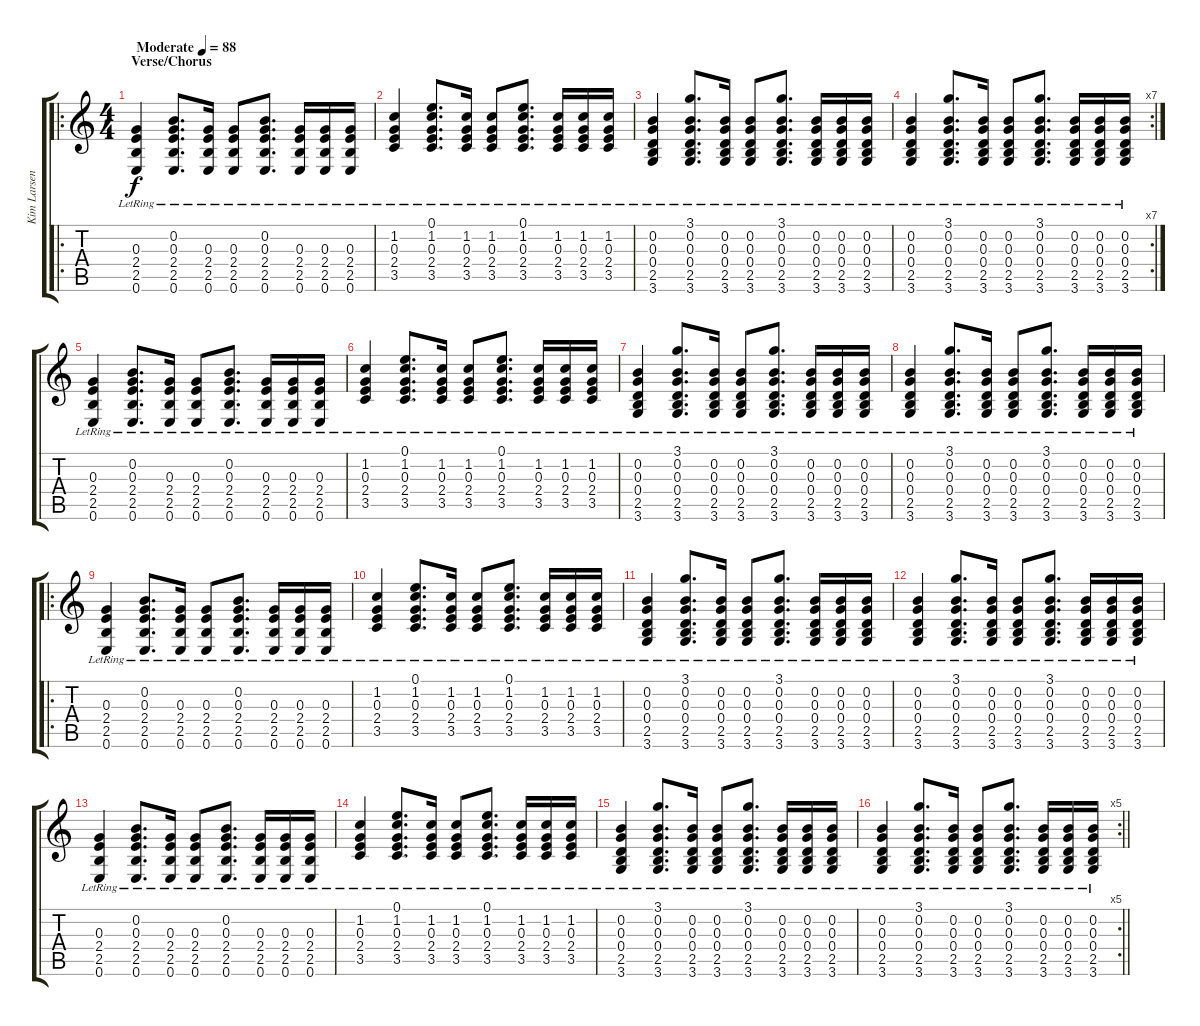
\track ("Kim Larsen" "Kim Larsen") {instrument acousticguitarsteel}
\staff {score tabs}
\tuning (E4 B3 G3 D3 A2 E2) {hide}
\ro
\ts (4 4)
\section ("" "Verse/Chorus")
\tempo (88 "Moderate")
\clef g2
\ks c
(0.3{lr} 2.4{lr} 2.5{lr} 0.6{lr}).4{dy f instrument acousticguitarsteel} (0.2{lr} 0.3{lr} 2.4{lr} 2.5{lr} 0.6{lr}).8{d} (0.3{lr} 2.4{lr} 2.5{lr} 0.6{lr}).16 (0.3{lr} 2.4{lr} 2.5{lr} 0.6{lr}).8 (0.2{lr} 0.3{lr} 2.4{lr} 2.5{lr} 0.6{lr}).8{d} (0.3{lr} 2.4{lr} 2.5{lr} 0.6{lr}).16 (0.3{lr} 2.4{lr} 2.5{lr} 0.6{lr}).16 (0.3{lr} 2.4{lr} 2.5{lr} 0.6{lr}).16 |
(1.2{lr} 0.3{lr} 2.4{lr} 3.5{lr}).4 (0.1{lr} 1.2{lr} 0.3{lr} 2.4{lr} 3.5{lr}).8{d} (1.2{lr} 0.3{lr} 2.4{lr} 3.5{lr}).16 (1.2{lr} 0.3{lr} 2.4{lr} 3.5{lr}).8 (0.1{lr} 1.2{lr} 0.3{lr} 2.4{lr} 3.5{lr}).8{d} (1.2{lr} 0.3{lr} 2.4{lr} 3.5{lr}).16 (1.2{lr} 0.3{lr} 2.4{lr} 3.5{lr}).16 (1.2{lr} 0.3{lr} 2.4{lr} 3.5{lr}).16 |
(0.2{lr} 0.3{lr} 0.4{lr} 2.5{lr} 3.6{lr}).4 (3.1{lr} 0.2{lr} 0.3{lr} 0.4{lr} 2.5{lr} 3.6{lr}).8{d} (0.2{lr} 0.3{lr} 0.4{lr} 2.5{lr} 3.6{lr}).16 (0.2{lr} 0.3{lr} 0.4{lr} 2.5{lr} 3.6{lr}).8 (3.1{lr} 0.2{lr} 0.3{lr} 0.4{lr} 2.5{lr} 3.6{lr}).8{d} (0.2{lr} 0.3{lr} 0.4{lr} 2.5{lr} 3.6{lr}).16 (0.2{lr} 0.3{lr} 0.4{lr} 2.5{lr} 3.6{lr}).16 (0.2{lr} 0.3{lr} 0.4{lr} 2.5{lr} 3.6{lr}).16 |
\rc 7
(0.2{lr} 0.3{lr} 0.4{lr} 2.5{lr} 3.6{lr}).4 (3.1{lr} 0.2{lr} 0.3{lr} 0.4{lr} 2.5{lr} 3.6{lr}).8{d} (0.2{lr} 0.3{lr} 0.4{lr} 2.5{lr} 3.6{lr}).16 (0.2{lr} 0.3{lr} 0.4{lr} 2.5{lr} 3.6{lr}).8 (3.1{lr} 0.2{lr} 0.3{lr} 0.4{lr} 2.5{lr} 3.6{lr}).8{d} (0.2{lr} 0.3{lr} 0.4{lr} 2.5{lr} 3.6{lr}).16 (0.2{lr} 0.3{lr} 0.4{lr} 2.5{lr} 3.6{lr}).16 (0.2{lr} 0.3{lr} 0.4{lr} 2.5{lr} 3.6{lr}).16 |
(0.3{lr} 2.4{lr} 2.5{lr} 0.6{lr}).4 (0.2{lr} 0.3{lr} 2.4{lr} 2.5{lr} 0.6{lr}).8{d} (0.3{lr} 2.4{lr} 2.5{lr} 0.6{lr}).16 (0.3{lr} 2.4{lr} 2.5{lr} 0.6{lr}).8 (0.2{lr} 0.3{lr} 2.4{lr} 2.5{lr} 0.6{lr}).8{d} (0.3{lr} 2.4{lr} 2.5{lr} 0.6{lr}).16 (0.3{lr} 2.4{lr} 2.5{lr} 0.6{lr}).16 (0.3{lr} 2.4{lr} 2.5{lr} 0.6{lr}).16 |
(1.2{lr} 0.3{lr} 2.4{lr} 3.5{lr}).4 (0.1{lr} 1.2{lr} 0.3{lr} 2.4{lr} 3.5{lr}).8{d} (1.2{lr} 0.3{lr} 2.4{lr} 3.5{lr}).16 (1.2{lr} 0.3{lr} 2.4{lr} 3.5{lr}).8 (0.1{lr} 1.2{lr} 0.3{lr} 2.4{lr} 3.5{lr}).8{d} (1.2{lr} 0.3{lr} 2.4{lr} 3.5{lr}).16 (1.2{lr} 0.3{lr} 2.4{lr} 3.5{lr}).16 (1.2{lr} 0.3{lr} 2.4{lr} 3.5{lr}).16 |
(0.2{lr} 0.3{lr} 0.4{lr} 2.5{lr} 3.6{lr}).4 (3.1{lr} 0.2{lr} 0.3{lr} 0.4{lr} 2.5{lr} 3.6{lr}).8{d} (0.2{lr} 0.3{lr} 0.4{lr} 2.5{lr} 3.6{lr}).16 (0.2{lr} 0.3{lr} 0.4{lr} 2.5{lr} 3.6{lr}).8 (3.1{lr} 0.2{lr} 0.3{lr} 0.4{lr} 2.5{lr} 3.6{lr}).8{d} (0.2{lr} 0.3{lr} 0.4{lr} 2.5{lr} 3.6{lr}).16 (0.2{lr} 0.3{lr} 0.4{lr} 2.5{lr} 3.6{lr}).16 (0.2{lr} 0.3{lr} 0.4{lr} 2.5{lr} 3.6{lr}).16 |
(0.2{lr} 0.3{lr} 0.4{lr} 2.5{lr} 3.6{lr}).4 (3.1{lr} 0.2{lr} 0.3{lr} 0.4{lr} 2.5{lr} 3.6{lr}).8{d} (0.2{lr} 0.3{lr} 0.4{lr} 2.5{lr} 3.6{lr}).16 (0.2{lr} 0.3{lr} 0.4{lr} 2.5{lr} 3.6{lr}).8 (3.1{lr} 0.2{lr} 0.3{lr} 0.4{lr} 2.5{lr} 3.6{lr}).8{d} (0.2{lr} 0.3{lr} 0.4{lr} 2.5{lr} 3.6{lr}).16 (0.2{lr} 0.3{lr} 0.4{lr} 2.5{lr} 3.6{lr}).16 (0.2{lr} 0.3{lr} 0.4{lr} 2.5{lr} 3.6{lr}).16 |
\ro
(0.3{lr} 2.4{lr} 2.5{lr} 0.6{lr}).4 (0.2{lr} 0.3{lr} 2.4{lr} 2.5{lr} 0.6{lr}).8{d} (0.3{lr} 2.4{lr} 2.5{lr} 0.6{lr}).16 (0.3{lr} 2.4{lr} 2.5{lr} 0.6{lr}).8 (0.2{lr} 0.3{lr} 2.4{lr} 2.5{lr} 0.6{lr}).8{d} (0.3{lr} 2.4{lr} 2.5{lr} 0.6{lr}).16 (0.3{lr} 2.4{lr} 2.5{lr} 0.6{lr}).16 (0.3{lr} 2.4{lr} 2.5{lr} 0.6{lr}).16 |
(1.2{lr} 0.3{lr} 2.4{lr} 3.5{lr}).4 (0.1{lr} 1.2{lr} 0.3{lr} 2.4{lr} 3.5{lr}).8{d} (1.2{lr} 0.3{lr} 2.4{lr} 3.5{lr}).16 (1.2{lr} 0.3{lr} 2.4{lr} 3.5{lr}).8 (0.1{lr} 1.2{lr} 0.3{lr} 2.4{lr} 3.5{lr}).8{d} (1.2{lr} 0.3{lr} 2.4{lr} 3.5{lr}).16 (1.2{lr} 0.3{lr} 2.4{lr} 3.5{lr}).16 (1.2{lr} 0.3{lr} 2.4{lr} 3.5{lr}).16 |
(0.2{lr} 0.3{lr} 0.4{lr} 2.5{lr} 3.6{lr}).4 (3.1{lr} 0.2{lr} 0.3{lr} 0.4{lr} 2.5{lr} 3.6{lr}).8{d} (0.2{lr} 0.3{lr} 0.4{lr} 2.5{lr} 3.6{lr}).16 (0.2{lr} 0.3{lr} 0.4{lr} 2.5{lr} 3.6{lr}).8 (3.1{lr} 0.2{lr} 0.3{lr} 0.4{lr} 2.5{lr} 3.6{lr}).8{d} (0.2{lr} 0.3{lr} 0.4{lr} 2.5{lr} 3.6{lr}).16 (0.2{lr} 0.3{lr} 0.4{lr} 2.5{lr} 3.6{lr}).16 (0.2{lr} 0.3{lr} 0.4{lr} 2.5{lr} 3.6{lr}).16 |
(0.2{lr} 0.3{lr} 0.4{lr} 2.5{lr} 3.6{lr}).4 (3.1{lr} 0.2{lr} 0.3{lr} 0.4{lr} 2.5{lr} 3.6{lr}).8{d} (0.2{lr} 0.3{lr} 0.4{lr} 2.5{lr} 3.6{lr}).16 (0.2{lr} 0.3{lr} 0.4{lr} 2.5{lr} 3.6{lr}).8 (3.1{lr} 0.2{lr} 0.3{lr} 0.4{lr} 2.5{lr} 3.6{lr}).8{d} (0.2{lr} 0.3{lr} 0.4{lr} 2.5{lr} 3.6{lr}).16 (0.2{lr} 0.3{lr} 0.4{lr} 2.5{lr} 3.6{lr}).16 (0.2{lr} 0.3{lr} 0.4{lr} 2.5{lr} 3.6{lr}).16 |
(0.3{lr} 2.4{lr} 2.5{lr} 0.6{lr}).4 (0.2{lr} 0.3{lr} 2.4{lr} 2.5{lr} 0.6{lr}).8{d} (0.3{lr} 2.4{lr} 2.5{lr} 0.6{lr}).16 (0.3{lr} 2.4{lr} 2.5{lr} 0.6{lr}).8 (0.2{lr} 0.3{lr} 2.4{lr} 2.5{lr} 0.6{lr}).8{d} (0.3{lr} 2.4{lr} 2.5{lr} 0.6{lr}).16 (0.3{lr} 2.4{lr} 2.5{lr} 0.6{lr}).16 (0.3{lr} 2.4{lr} 2.5{lr} 0.6{lr}).16 |
(1.2{lr} 0.3{lr} 2.4{lr} 3.5{lr}).4 (0.1{lr} 1.2{lr} 0.3{lr} 2.4{lr} 3.5{lr}).8{d} (1.2{lr} 0.3{lr} 2.4{lr} 3.5{lr}).16 (1.2{lr} 0.3{lr} 2.4{lr} 3.5{lr}).8 (0.1{lr} 1.2{lr} 0.3{lr} 2.4{lr} 3.5{lr}).8{d} (1.2{lr} 0.3{lr} 2.4{lr} 3.5{lr}).16 (1.2{lr} 0.3{lr} 2.4{lr} 3.5{lr}).16 (1.2{lr} 0.3{lr} 2.4{lr} 3.5{lr}).16 |
(0.2{lr} 0.3{lr} 0.4{lr} 2.5{lr} 3.6{lr}).4 (3.1{lr} 0.2{lr} 0.3{lr} 0.4{lr} 2.5{lr} 3.6{lr}).8{d} (0.2{lr} 0.3{lr} 0.4{lr} 2.5{lr} 3.6{lr}).16 (0.2{lr} 0.3{lr} 0.4{lr} 2.5{lr} 3.6{lr}).8 (3.1{lr} 0.2{lr} 0.3{lr} 0.4{lr} 2.5{lr} 3.6{lr}).8{d} (0.2{lr} 0.3{lr} 0.4{lr} 2.5{lr} 3.6{lr}).16 (0.2{lr} 0.3{lr} 0.4{lr} 2.5{lr} 3.6{lr}).16 (0.2{lr} 0.3{lr} 0.4{lr} 2.5{lr} 3.6{lr}).16 |
\rc 5
\barLineRight lightlight
(0.2{lr} 0.3{lr} 0.4{lr} 2.5{lr} 3.6{lr}).4 (3.1{lr} 0.2{lr} 0.3{lr} 0.4{lr} 2.5{lr} 3.6{lr}).8{d} (0.2{lr} 0.3{lr} 0.4{lr} 2.5{lr} 3.6{lr}).16 (0.2{lr} 0.3{lr} 0.4{lr} 2.5{lr} 3.6{lr}).8 (3.1{lr} 0.2{lr} 0.3{lr} 0.4{lr} 2.5{lr} 3.6{lr}).8{d} (0.2{lr} 0.3{lr} 0.4{lr} 2.5{lr} 3.6{lr}).16 (0.2{lr} 0.3{lr} 0.4{lr} 2.5{lr} 3.6{lr}).16 (0.2{lr} 0.3{lr} 0.4{lr} 2.5{lr} 3.6{lr}).16
